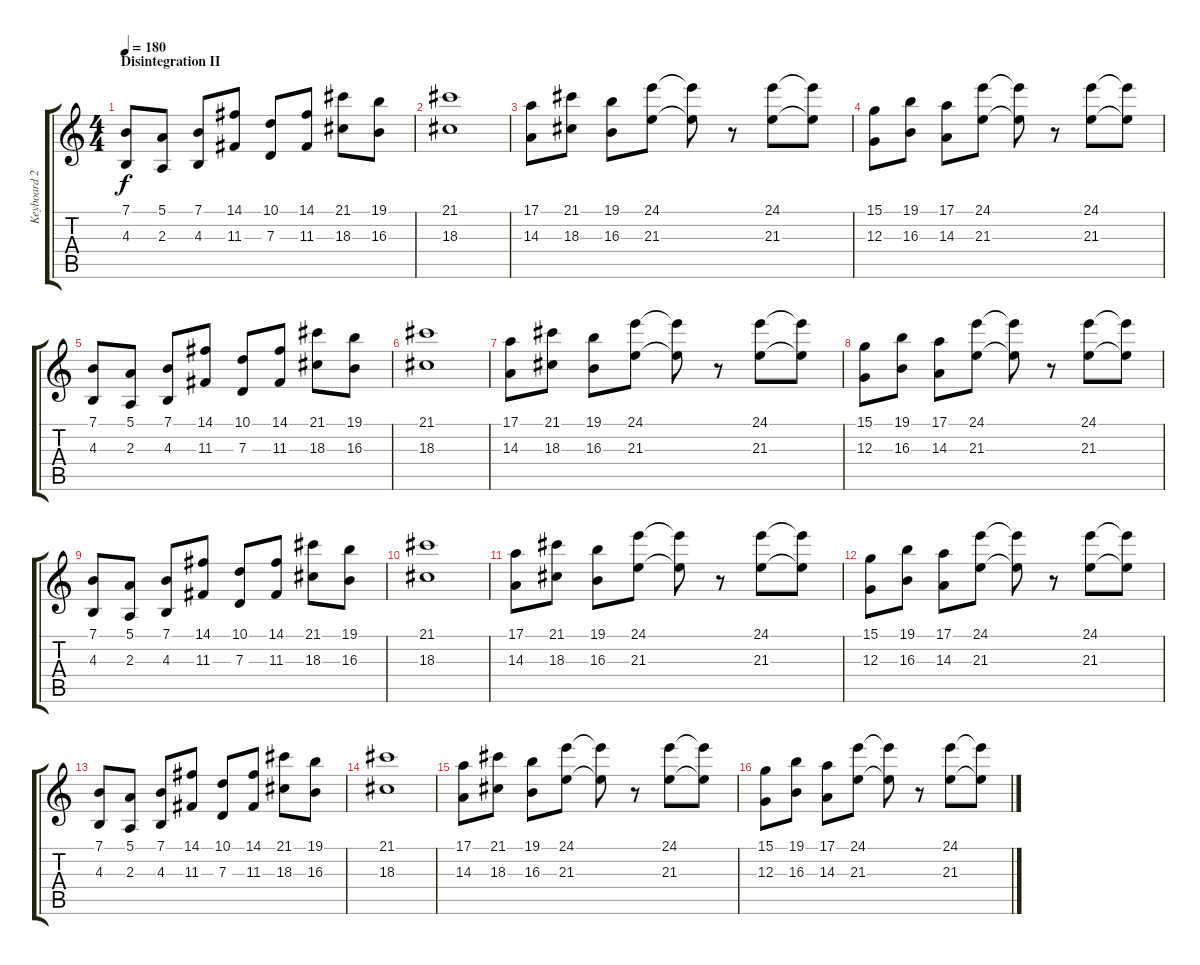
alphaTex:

\track ("Keyboard 2" "Keyboard 2") {instrument synthstrings1}
\staff {score tabs}
\tuning (E4 B3 G3 D3 A2 E2) {hide}
\ts (4 4)
\section ("" "Disintegration II")
\tempo 180
\clef g2
\ks c
(7.1 4.3).8{dy f instrument synthstrings1} (5.1 2.3).8 (7.1 4.3).8 (14.1 11.3).8 (10.1 7.3).8 (14.1 11.3).8 (21.1 18.3).8 (19.1 16.3).8 |
(21.1 18.3).1 |
(17.1 14.3).8 (21.1 18.3).8 (19.1 16.3).8 (24.1 21.3).8 (24.1{t} 21.3{t}).8 r.8 (24.1 21.3).8 (24.1{t} 21.3{t}).8 |
(15.1 12.3).8 (19.1 16.3).8 (17.1 14.3).8 (24.1 21.3).8 (24.1{t} 21.3{t}).8 r.8 (24.1 21.3).8 (24.1{t} 21.3{t}).8 |
(7.1 4.3).8 (5.1 2.3).8 (7.1 4.3).8 (14.1 11.3).8 (10.1 7.3).8 (14.1 11.3).8 (21.1 18.3).8 (19.1 16.3).8 |
(21.1 18.3).1 |
(17.1 14.3).8 (21.1 18.3).8 (19.1 16.3).8 (24.1 21.3).8 (24.1{t} 21.3{t}).8 r.8 (24.1 21.3).8 (24.1{t} 21.3{t}).8 |
(15.1 12.3).8 (19.1 16.3).8 (17.1 14.3).8 (24.1 21.3).8 (24.1{t} 21.3{t}).8 r.8 (24.1 21.3).8 (24.1{t} 21.3{t}).8 |
(7.1 4.3).8{instrument synthstrings1} (5.1 2.3).8 (7.1 4.3).8 (14.1 11.3).8 (10.1 7.3).8 (14.1 11.3).8 (21.1 18.3).8 (19.1 16.3).8 |
(21.1 18.3).1 |
(17.1 14.3).8 (21.1 18.3).8 (19.1 16.3).8 (24.1 21.3).8 (24.1{t} 21.3{t}).8 r.8 (24.1 21.3).8 (24.1{t} 21.3{t}).8 |
(15.1 12.3).8 (19.1 16.3).8 (17.1 14.3).8 (24.1 21.3).8 (24.1{t} 21.3{t}).8 r.8 (24.1 21.3).8 (24.1{t} 21.3{t}).8 |
(7.1 4.3).8 (5.1 2.3).8 (7.1 4.3).8 (14.1 11.3).8 (10.1 7.3).8 (14.1 11.3).8 (21.1 18.3).8 (19.1 16.3).8 |
(21.1 18.3).1 |
(17.1 14.3).8 (21.1 18.3).8 (19.1 16.3).8 (24.1 21.3).8 (24.1{t} 21.3{t}).8 r.8 (24.1 21.3).8 (24.1{t} 21.3{t}).8 |
(15.1 12.3).8 (19.1 16.3).8 (17.1 14.3).8 (24.1 21.3).8 (24.1{t} 21.3{t}).8 r.8 (24.1 21.3).8 (24.1{t} 21.3{t}).8
